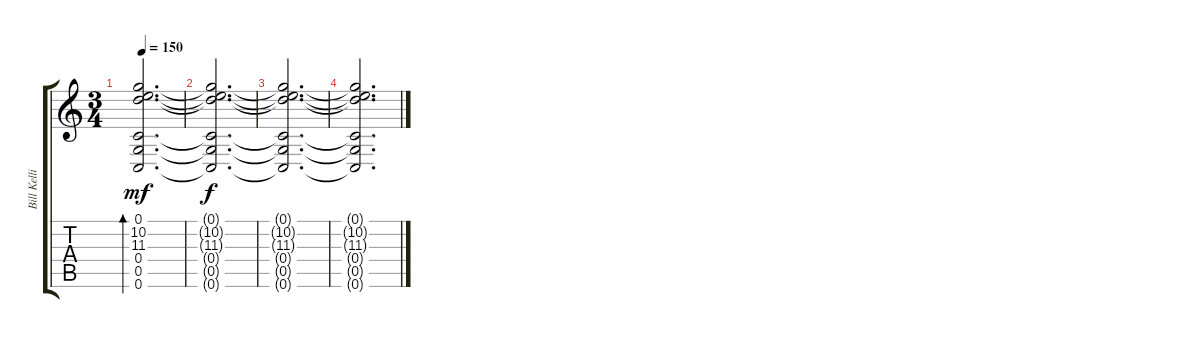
\track ("Bill Kelliher - Guitar" "Bill Kelli") {instrument distortionguitar}
\staff {score tabs}
\tuning (D4 A3 F3 C3 G2 C2) {hide}
\ts (3 4)
\tempo 150
\clef g2
\ks c
(0.1 10.2 11.3 0.4 0.5 0.6).2{d bd 480 dy mf volume 0} |
(0.1{t} 10.2{t} 11.3{t} 0.4{t} 0.5{t} 0.6{t}).2{d dy f} |
(0.1{t} 10.2{t} 11.3{t} 0.4{t} 0.5{t} 0.6{t}).2{d} |
(0.1{t} 10.2{t} 11.3{t} 0.4{t} 0.5{t} 0.6{t}).2{d}
